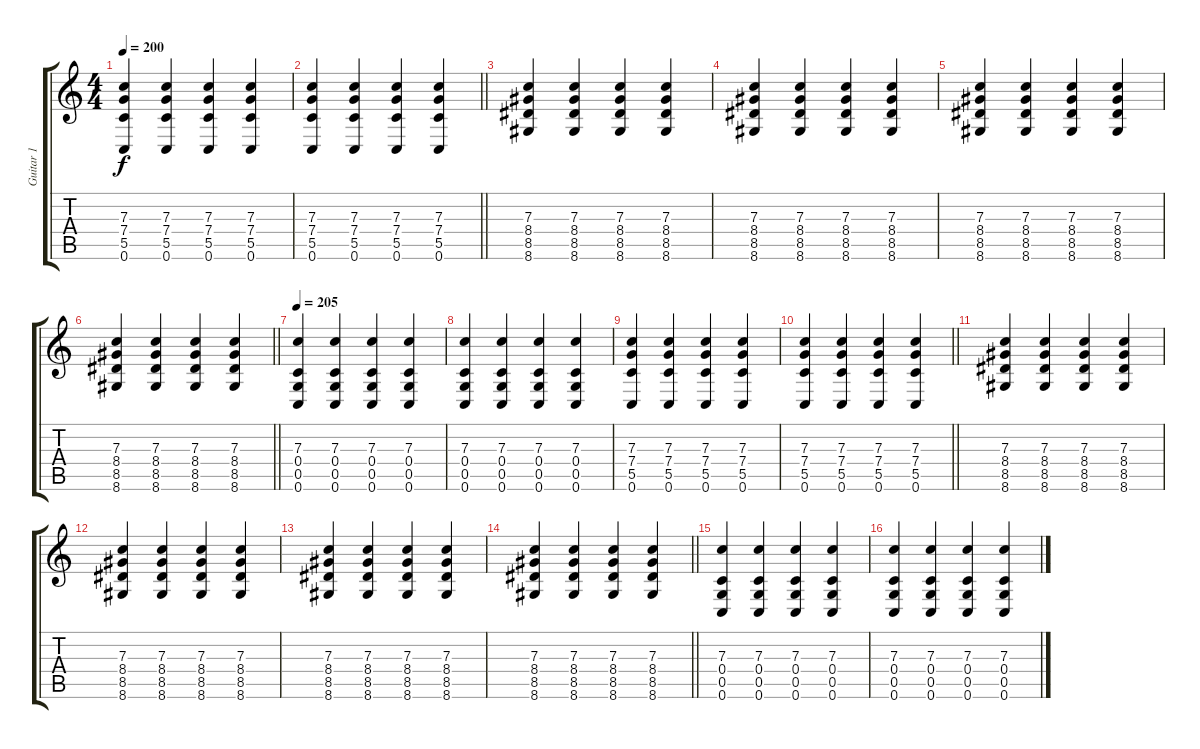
\track ("Guitar 1" "Guitar 1") {instrument distortionguitar}
\staff {score tabs}
\tuning (D4 A3 F3 C3 G2 C2) {hide}
\ts (4 4)
\tempo 200
\clef g2
\ks c
(7.3 7.4 5.5 0.6).4{dy f} (7.3 7.4 5.5 0.6).4 (7.3 7.4 5.5 0.6).4 (7.3 7.4 5.5 0.6).4 |
\barLineRight lightlight
(7.3 7.4 5.5 0.6).4 (7.3 7.4 5.5 0.6).4 (7.3 7.4 5.5 0.6).4 (7.3 7.4 5.5 0.6).4 |
(7.3 8.4 8.5 8.6).4 (7.3 8.4 8.5 8.6).4 (7.3 8.4 8.5 8.6).4 (7.3 8.4 8.5 8.6).4 |
(7.3 8.4 8.5 8.6).4 (7.3 8.4 8.5 8.6).4 (7.3 8.4 8.5 8.6).4 (7.3 8.4 8.5 8.6).4 |
(7.3 8.4 8.5 8.6).4 (7.3 8.4 8.5 8.6).4 (7.3 8.4 8.5 8.6).4 (7.3 8.4 8.5 8.6).4 |
\barLineRight lightlight
(7.3 8.4 8.5 8.6).4 (7.3 8.4 8.5 8.6).4 (7.3 8.4 8.5 8.6).4 (7.3 8.4 8.5 8.6).4 |
\tempo 205
(7.3 0.4 0.5 0.6).4{volume 13 balance 0 instrument distortionguitar} (7.3 0.4 0.5 0.6).4 (7.3 0.4 0.5 0.6).4 (7.3 0.4 0.5 0.6).4 |
(7.3 0.4 0.5 0.6).4 (7.3 0.4 0.5 0.6).4 (7.3 0.4 0.5 0.6).4 (7.3 0.4 0.5 0.6).4 |
(7.3 7.4 5.5 0.6).4 (7.3 7.4 5.5 0.6).4 (7.3 7.4 5.5 0.6).4 (7.3 7.4 5.5 0.6).4 |
\barLineRight lightlight
(7.3 7.4 5.5 0.6).4 (7.3 7.4 5.5 0.6).4 (7.3 7.4 5.5 0.6).4 (7.3 7.4 5.5 0.6).4 |
(7.3 8.4 8.5 8.6).4 (7.3 8.4 8.5 8.6).4 (7.3 8.4 8.5 8.6).4 (7.3 8.4 8.5 8.6).4 |
(7.3 8.4 8.5 8.6).4 (7.3 8.4 8.5 8.6).4 (7.3 8.4 8.5 8.6).4 (7.3 8.4 8.5 8.6).4 |
(7.3 8.4 8.5 8.6).4 (7.3 8.4 8.5 8.6).4 (7.3 8.4 8.5 8.6).4 (7.3 8.4 8.5 8.6).4 |
\barLineRight lightlight
(7.3 8.4 8.5 8.6).4 (7.3 8.4 8.5 8.6).4 (7.3 8.4 8.5 8.6).4 (7.3 8.4 8.5 8.6).4 |
(7.3 0.4 0.5 0.6).4 (7.3 0.4 0.5 0.6).4 (7.3 0.4 0.5 0.6).4 (7.3 0.4 0.5 0.6).4 |
(7.3 0.4 0.5 0.6).4 (7.3 0.4 0.5 0.6).4 (7.3 0.4 0.5 0.6).4 (7.3 0.4 0.5 0.6).4
